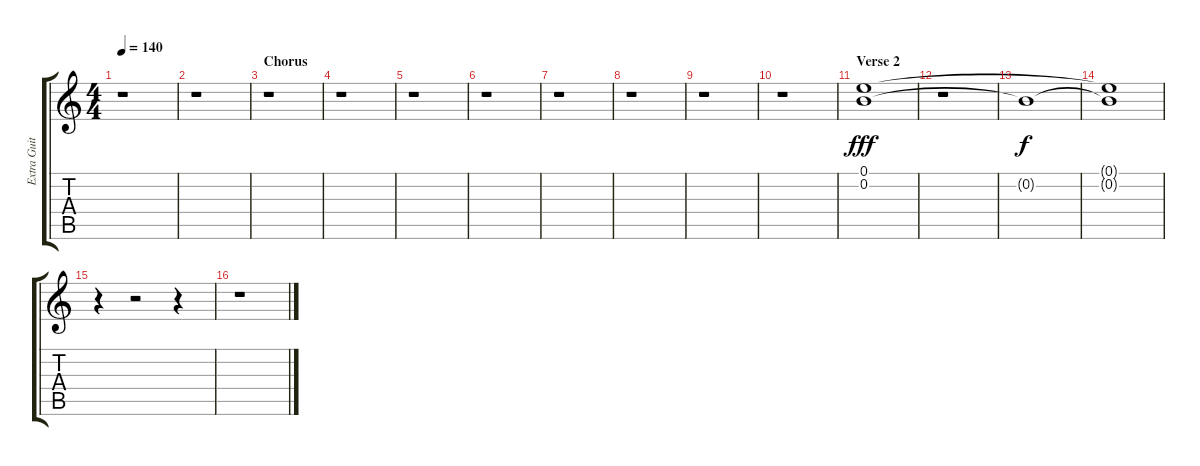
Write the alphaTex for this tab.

\track ("Extra Guitar" "Extra Guit") {instrument overdrivenguitar}
\staff {score tabs}
\tuning (E4 B3 G3 D3 A2 E2) {hide}
\ts (4 4)
\tempo 140
\clef g2
\ks c
r.1{dy fff} |
r.1 |
\section ("" "Chorus")
r.1 |
r.1 |
r.1 |
r.1 |
r.1 |
r.1 |
r.1 |
r.1 |
\section ("" "Verse 2")
(0.1 0.2).1{volume 0} |
r.1 |
0.2{t}.1{dy f} |
(0.1{t} 0.2{t}).1 |
r.4 r.2 r.4 |
r.1
